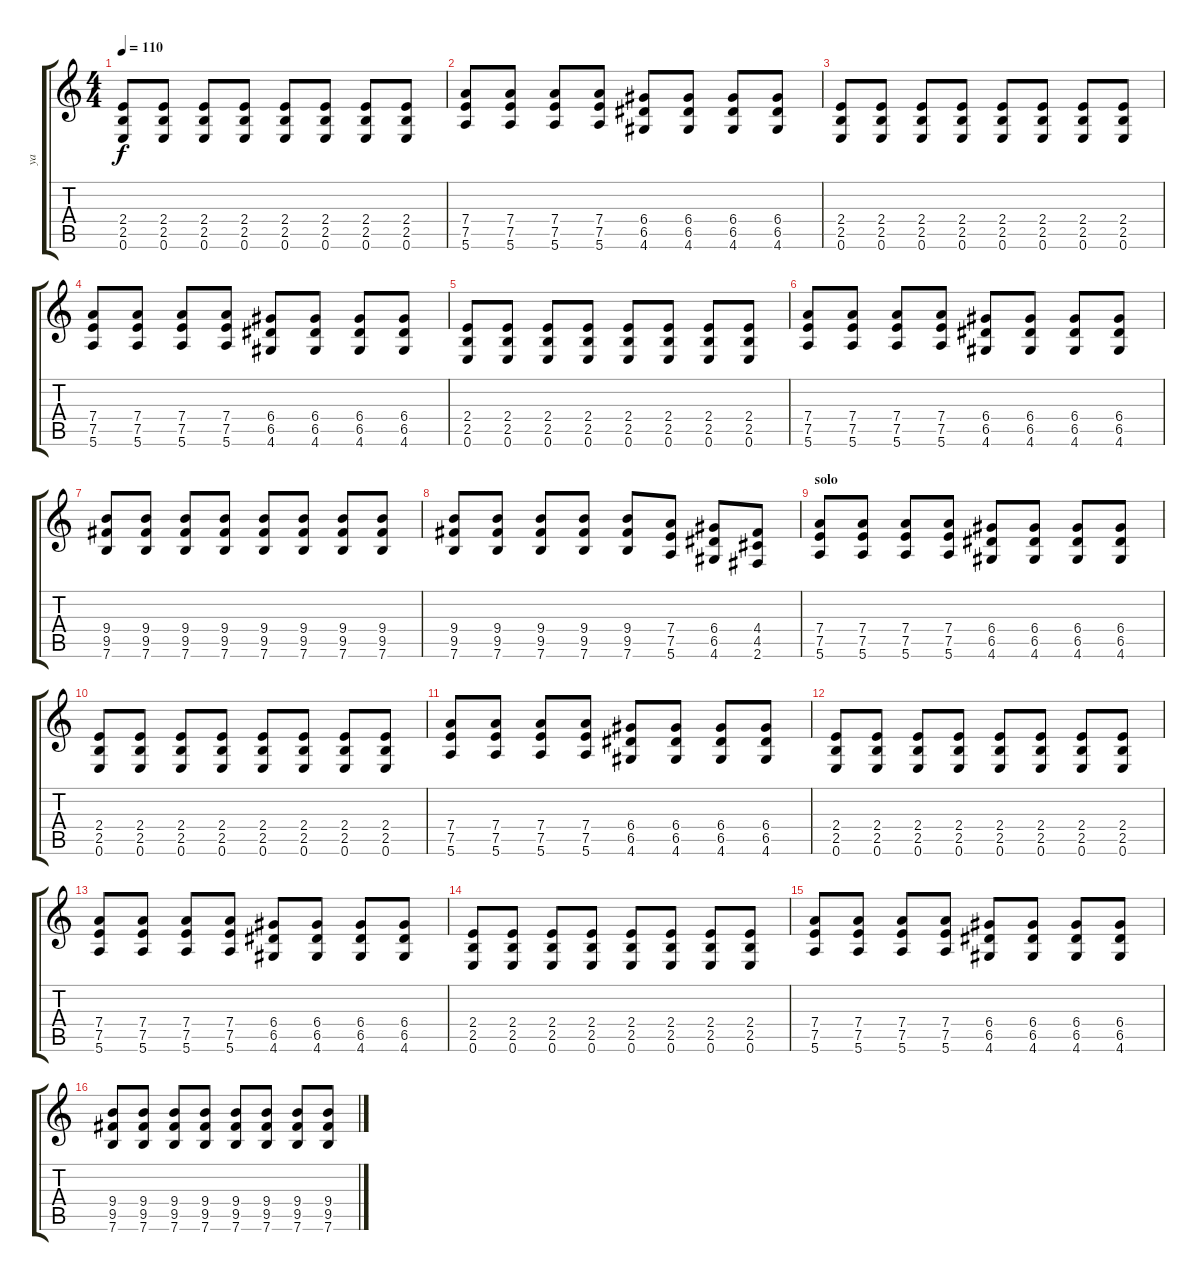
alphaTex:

\track ("ya" "ya") {instrument overdrivenguitar}
\staff {score tabs}
\tuning (E4 B3 G3 D3 A2 E2) {hide}
\ts (4 4)
\tempo 110
\clef g2
\ks c
(2.4 2.5 0.6).8{dy f} (2.4 2.5 0.6).8 (2.4 2.5 0.6).8 (2.4 2.5 0.6).8 (2.4 2.5 0.6).8 (2.4 2.5 0.6).8 (2.4 2.5 0.6).8 (2.4 2.5 0.6).8 |
(7.4 7.5 5.6).8 (7.4 7.5 5.6).8 (7.4 7.5 5.6).8 (7.4 7.5 5.6).8 (6.4 6.5 4.6).8 (6.4 6.5 4.6).8 (6.4 6.5 4.6).8 (6.4 6.5 4.6).8 |
(2.4 2.5 0.6).8 (2.4 2.5 0.6).8 (2.4 2.5 0.6).8 (2.4 2.5 0.6).8 (2.4 2.5 0.6).8 (2.4 2.5 0.6).8 (2.4 2.5 0.6).8 (2.4 2.5 0.6).8 |
(7.4 7.5 5.6).8 (7.4 7.5 5.6).8 (7.4 7.5 5.6).8 (7.4 7.5 5.6).8 (6.4 6.5 4.6).8 (6.4 6.5 4.6).8 (6.4 6.5 4.6).8 (6.4 6.5 4.6).8 |
(2.4 2.5 0.6).8 (2.4 2.5 0.6).8 (2.4 2.5 0.6).8 (2.4 2.5 0.6).8 (2.4 2.5 0.6).8 (2.4 2.5 0.6).8 (2.4 2.5 0.6).8 (2.4 2.5 0.6).8 |
(7.4 7.5 5.6).8 (7.4 7.5 5.6).8 (7.4 7.5 5.6).8 (7.4 7.5 5.6).8 (6.4 6.5 4.6).8 (6.4 6.5 4.6).8 (6.4 6.5 4.6).8 (6.4 6.5 4.6).8 |
(9.4 9.5 7.6).8 (9.4 9.5 7.6).8 (9.4 9.5 7.6).8 (9.4 9.5 7.6).8 (9.4 9.5 7.6).8 (9.4 9.5 7.6).8 (9.4 9.5 7.6).8 (9.4 9.5 7.6).8 |
(9.4 9.5 7.6).8 (9.4 9.5 7.6).8 (9.4 9.5 7.6).8 (9.4 9.5 7.6).8 (9.4 9.5 7.6).8 (7.4 7.5 5.6).8 (6.4 6.5 4.6).8 (4.4 4.5 2.6).8 |
\section ("" "solo")
(7.4 7.5 5.6).8 (7.4 7.5 5.6).8 (7.4 7.5 5.6).8 (7.4 7.5 5.6).8 (6.4 6.5 4.6).8 (6.4 6.5 4.6).8 (6.4 6.5 4.6).8 (6.4 6.5 4.6).8 |
(2.4 2.5 0.6).8 (2.4 2.5 0.6).8 (2.4 2.5 0.6).8 (2.4 2.5 0.6).8 (2.4 2.5 0.6).8 (2.4 2.5 0.6).8 (2.4 2.5 0.6).8 (2.4 2.5 0.6).8 |
(7.4 7.5 5.6).8 (7.4 7.5 5.6).8 (7.4 7.5 5.6).8 (7.4 7.5 5.6).8 (6.4 6.5 4.6).8 (6.4 6.5 4.6).8 (6.4 6.5 4.6).8 (6.4 6.5 4.6).8 |
(2.4 2.5 0.6).8 (2.4 2.5 0.6).8 (2.4 2.5 0.6).8 (2.4 2.5 0.6).8 (2.4 2.5 0.6).8 (2.4 2.5 0.6).8 (2.4 2.5 0.6).8 (2.4 2.5 0.6).8 |
(7.4 7.5 5.6).8 (7.4 7.5 5.6).8 (7.4 7.5 5.6).8 (7.4 7.5 5.6).8 (6.4 6.5 4.6).8 (6.4 6.5 4.6).8 (6.4 6.5 4.6).8 (6.4 6.5 4.6).8 |
(2.4 2.5 0.6).8 (2.4 2.5 0.6).8 (2.4 2.5 0.6).8 (2.4 2.5 0.6).8 (2.4 2.5 0.6).8 (2.4 2.5 0.6).8 (2.4 2.5 0.6).8 (2.4 2.5 0.6).8 |
(7.4 7.5 5.6).8 (7.4 7.5 5.6).8 (7.4 7.5 5.6).8 (7.4 7.5 5.6).8 (6.4 6.5 4.6).8 (6.4 6.5 4.6).8 (6.4 6.5 4.6).8 (6.4 6.5 4.6).8 |
(9.4 9.5 7.6).8 (9.4 9.5 7.6).8 (9.4 9.5 7.6).8 (9.4 9.5 7.6).8 (9.4 9.5 7.6).8 (9.4 9.5 7.6).8 (9.4 9.5 7.6).8 (9.4 9.5 7.6).8
